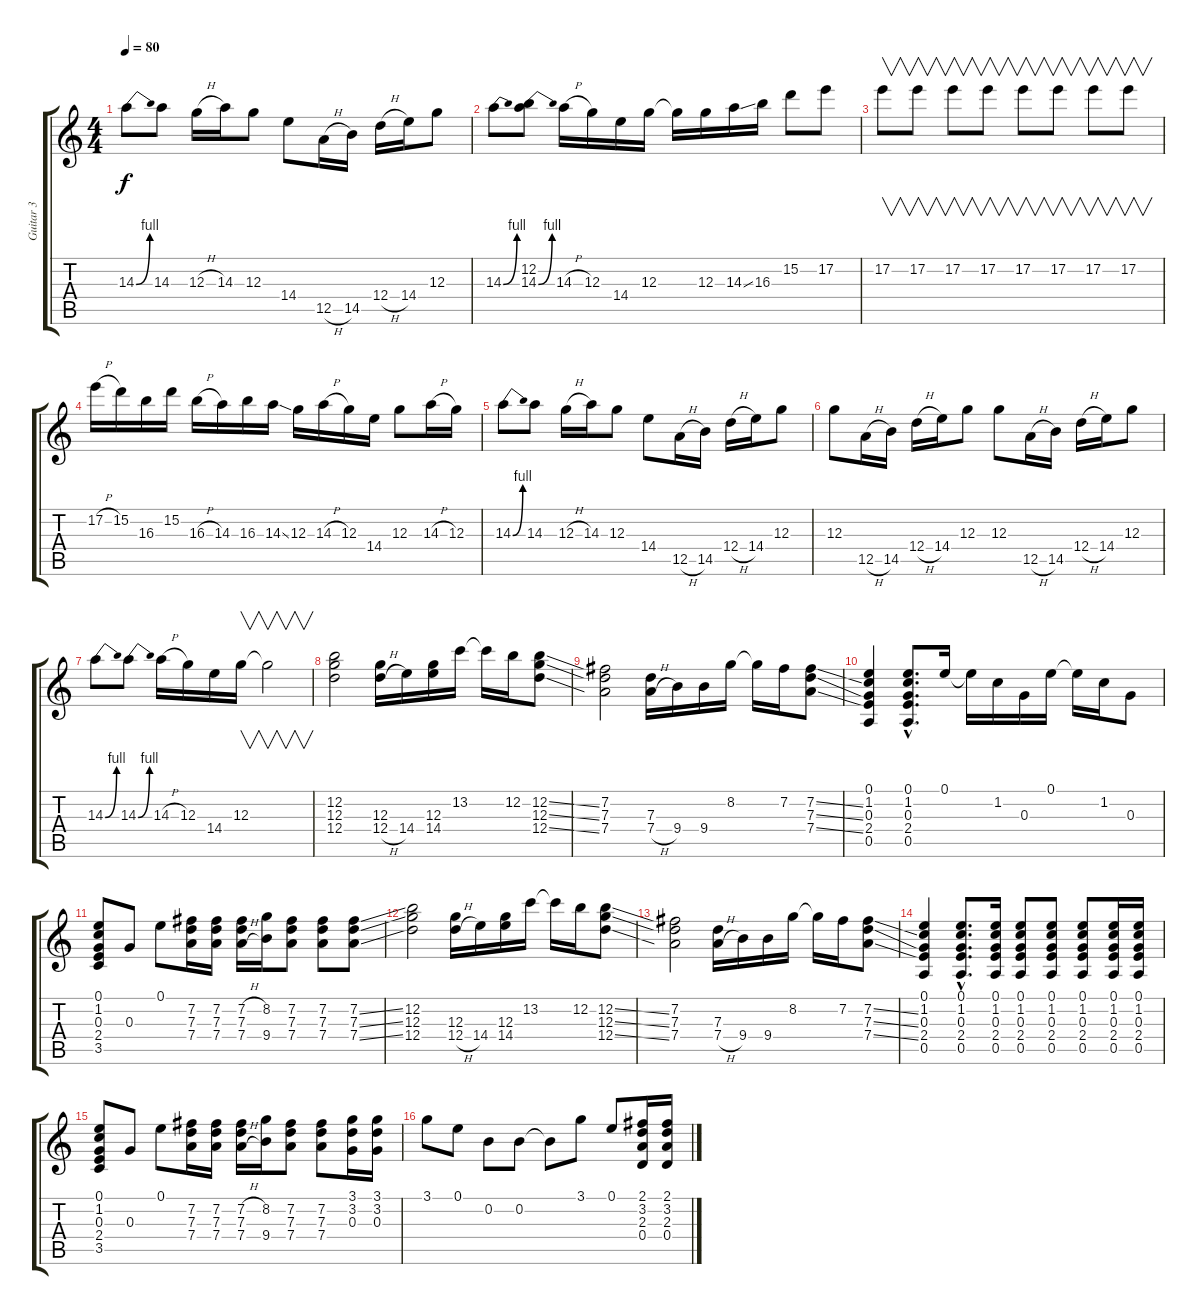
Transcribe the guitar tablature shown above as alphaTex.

\track ("Guitar 3" "Guitar 3") {instrument distortionguitar}
\staff {score tabs}
\tuning (E4 B3 G3 D3 A2 E2) {hide}
\ts (4 4)
\tempo 80
\clef g2
\ks c
14.3{be (bend 0 0 60 4)}.8{dy f} 14.3.8 12.3{h}.16 14.3.16 12.3.8 14.4.8 12.5{h}.16 14.5.16 12.4{h}.16 14.4.16 12.3.8 |
14.3{be (bend 0 0 60 4)}.8 (12.2 14.3{be (bend 0 0 60 4)}).8 14.3{h}.16 12.3.16 14.4.16 12.3.16 12.3{t}.16 12.3.16 14.3{ss}.16 16.3.16 15.2.8 17.2.8 |
17.2.8{v} 17.2.8{v} 17.2.8{v} 17.2.8{v} 17.2.8{v} 17.2.8{v} 17.2.8{v} 17.2.8{v} |
17.2{h}.16 15.2.16 16.3.16 15.2.16 16.3{h}.16 14.3.16 16.3.16 14.3{ss}.16 12.3.16 14.3{h}.16 12.3.16 14.4.16 12.3.8 14.3{h}.16 12.3.16 |
14.3{be (bend 0 0 60 4)}.8 14.3.8 12.3{h}.16 14.3.16 12.3.8 14.4.8 12.5{h}.16 14.5.16 12.4{h}.16 14.4.16 12.3.8 |
12.3.8 12.5{h}.16 14.5.16 12.4{h}.16 14.4.16 12.3.8 12.3.8 12.5{h}.16 14.5.16 12.4{h}.16 14.4.16 12.3.8 |
14.3{be (bend 0 0 60 4)}.8 14.3{be (bend 0 0 60 4)}.8 14.3{h}.16 12.3.16 14.4.16 12.3.16{v} 12.3{t}.2{v} |
(12.2 12.3 12.4).2 (12.3 12.4{h}).16 14.4.16 (12.3 14.4).16 13.2.16 13.2{t}.16 12.2.16 (12.2{ss} 12.3{ss} 12.4{ss}).8 |
(7.2 7.3 7.4).2 (7.3 7.4{h}).16 9.4.16 9.4.16 8.2.16 8.2{t}.16 7.2.16 (7.2{ss} 7.3{ss} 7.4{ss}).8 |
(0.1 1.2 0.3 2.4 0.5).4 (0.1{hac} 1.2{hac} 0.3{hac} 2.4{hac} 0.5{hac}).8{d} 0.1.16 0.1{t}.16 1.2.16 0.3.16 0.1.16 0.1{t}.16 1.2.16 0.3.8 |
(0.1 1.2 0.3 2.4 3.5).8 0.3.8 0.1.8 (7.2 7.3 7.4).16 (7.2 7.3 7.4).16 (7.2{h} 7.3 7.4{h}).16 (8.2 9.4).16 (7.2 7.3 7.4).8 (7.2 7.3 7.4).8 (7.2{ss} 7.3{ss} 7.4{ss}).8 |
(12.2 12.3 12.4).2 (12.3 12.4{h}).16 14.4.16 (12.3 14.4).16 13.2.16 13.2{t}.16 12.2.16 (12.2{ss} 12.3{ss} 12.4{ss}).8 |
(7.2 7.3 7.4).2 (7.3 7.4{h}).16 9.4.16 9.4.16 8.2.16 8.2{t}.16 7.2.16 (7.2{ss} 7.3{ss} 7.4{ss}).8 |
(0.1 1.2 0.3 2.4 0.5).4 (0.1{hac} 1.2{hac} 0.3{hac} 2.4{hac} 0.5{hac}).8{d} (0.1 1.2 0.3 2.4 0.5).16 (0.1 1.2 0.3 2.4 0.5).8 (0.1 1.2 0.3 2.4 0.5).8 (0.1 1.2 0.3 2.4 0.5).8 (0.1 1.2 0.3 2.4 0.5).16 (0.1 1.2 0.3 2.4 0.5).16 |
(0.1 1.2 0.3 2.4 3.5).8 0.3.8 0.1.8 (7.2 7.3 7.4).16 (7.2 7.3 7.4).16 (7.2{h} 7.3 7.4{h}).16 (8.2 9.4).16 (7.2 7.3 7.4).8 (7.2 7.3 7.4).8 (3.1 3.2 0.3).16 (3.1 3.2 0.3).16 |
3.1.8 0.1.8 0.2.8 0.2.8 0.2{t}.8 3.1.8 0.1.8 (2.1 3.2 2.3 0.4).16 (2.1 3.2 2.3 0.4).16
